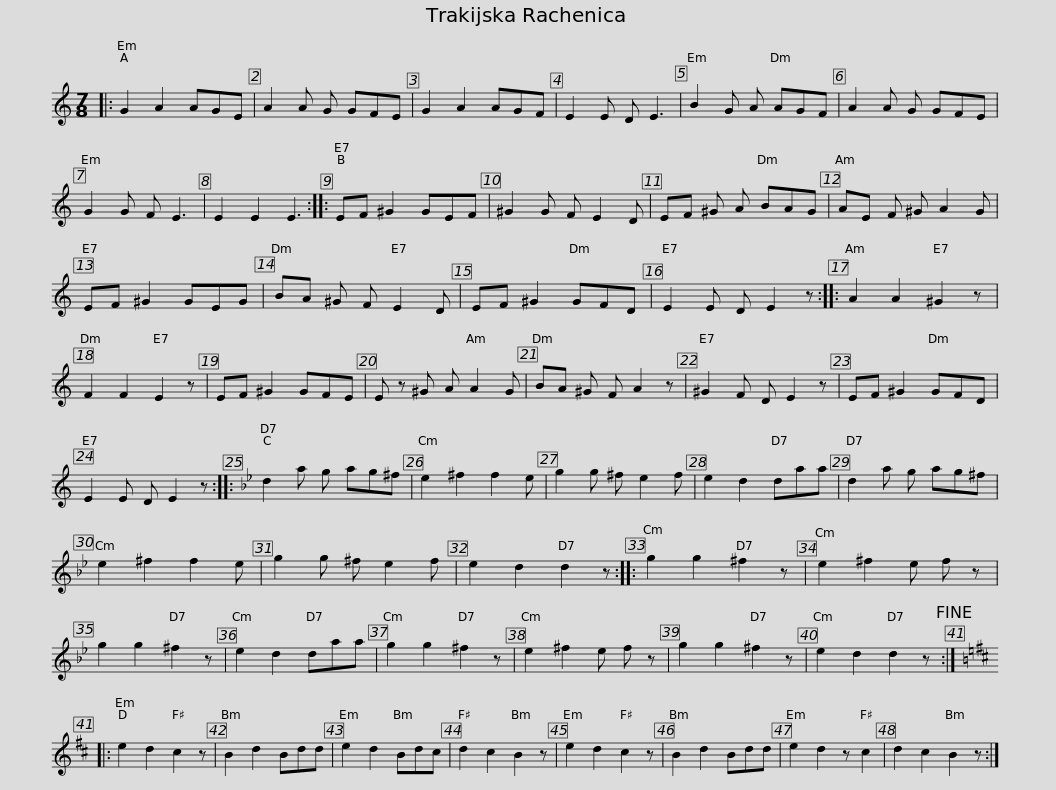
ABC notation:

X:1
L:1/8
M:7/8
I:linebreak $
K:C
V:1 treble
V:1
|: G2 A2 AGE | A2 A G GFE | G2 A2 AGF | E2 E D E3 | B2 G A AGF | %5
 A2 A G GFE | G2 G F E3 |$ E2 E2 E3 :: EF ^G2 GEF | ^G2 G F E2 D | %10
 EF ^G A BAG | AE F ^G A2 G | EF ^G2 GEG |$ BA ^G F E2 D | EF ^G2 GFD | %15
 E2 E D E2 z :: A2 A2 ^G2 z | F2 F2 E2 z | EF ^G2 GFE |$ E z ^G A A2 G | %20
 BA ^G F A2 z | ^G2 F D E2 z | EF ^G2 GFD | E2 E D E2 z ::$[K:Gmin] d2 a g ag^f | %25
 e2 ^f2 f2 e | g2 g ^f e2 f | e2 d2 daa | d2 a g ag^f | e2 ^f2 f2 e | %30
 g2 g ^f e2 f |$ e2 d2 d2 z :: g2 g2 ^f2 z | e2 ^f2 e f z | g2 g2 ^f2 z | %35
 e2 d2 daa | g2 g2 ^f2 z | e2 ^f2 e f z | g2 g2 ^f2 z |$ e2 d2 d2 z!fine! :: %40
[K:Bmin] e2 d2 c2 z | B2 d2 Bdd | e2 d2 Bdc | d2 c2 B2 z | e2 d2 c2 z | %45
 B2 d2 Bdd | e2 d2 z c2 |$ d2 c2 B2 z :| %48
